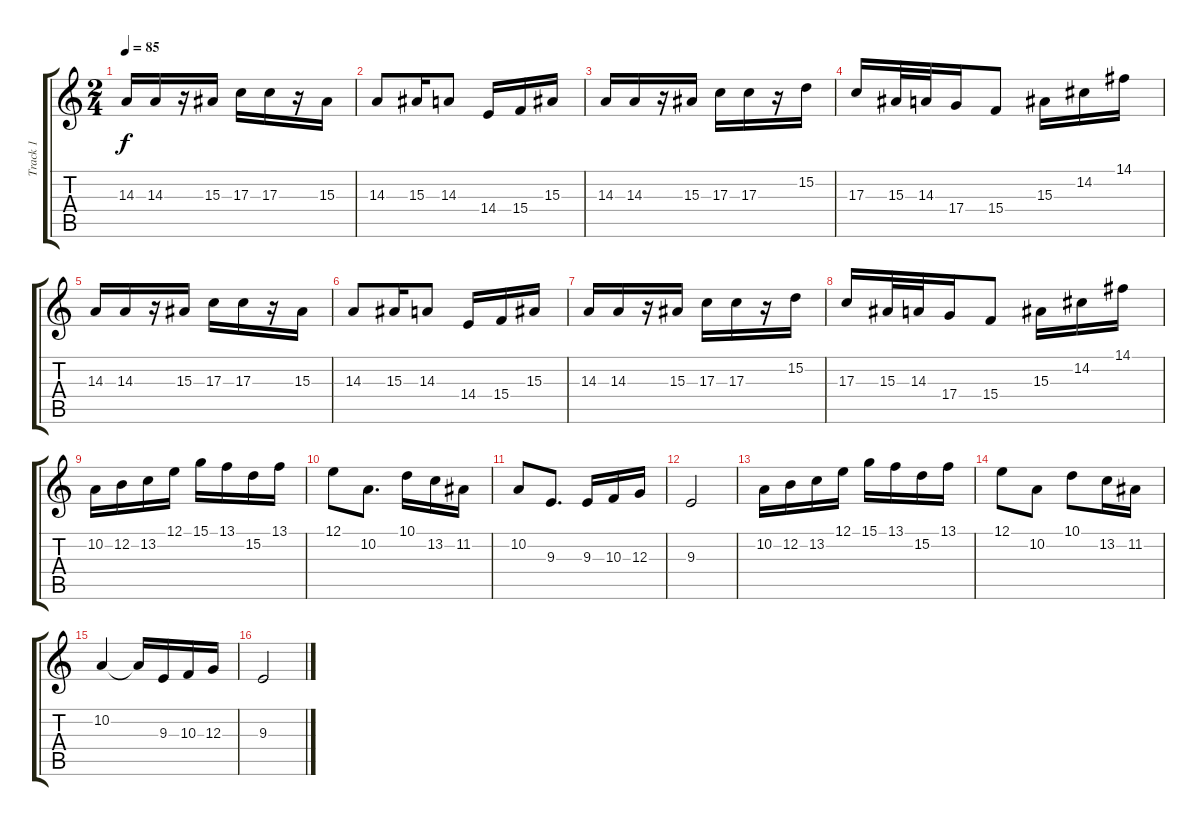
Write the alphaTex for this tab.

\track ("Track 1" "Track 1") {instrument brasssection}
\staff {score tabs}
\tuning (E4 B3 G3 D3 A2 E2) {hide}
\ts (2 4)
\tempo 85
\clef g2
\ks c
14.3.16{dy f} 14.3.16 r.16 15.3.16 17.3.16 17.3.16 r.16 15.3.16 |
14.3.8 15.3.16 14.3.8 14.4.16 15.4.16 15.3.16 |
14.3.16 14.3.16 r.16 15.3.16 17.3.16 17.3.16 r.16 15.2.16 |
17.3.16 15.3.32 14.3.32 17.4.16 15.4.8 15.3.16 14.2.16 14.1.16 |
14.3.16 14.3.16 r.16 15.3.16 17.3.16 17.3.16 r.16 15.3.16 |
14.3.8 15.3.16 14.3.8 14.4.16 15.4.16 15.3.16 |
14.3.16 14.3.16 r.16 15.3.16 17.3.16 17.3.16 r.16 15.2.16 |
17.3.16 15.3.32 14.3.32 17.4.16 15.4.8 15.3.16 14.2.16 14.1.16 |
10.2.16 12.2.16 13.2.16 12.1.16 15.1.16 13.1.16 15.2.16 13.1.16 |
12.1.8 10.2.8{d} 10.1.16 13.2.16 11.2.16 |
10.2.8 9.3.8{d} 9.3.16 10.3.16 12.3.16 |
9.3.2 |
10.2.16 12.2.16 13.2.16 12.1.16 15.1.16 13.1.16 15.2.16 13.1.16 |
12.1.8 10.2.8 10.1.8 13.2.16 11.2.16 |
10.2.4 10.2{t}.16 9.3.16 10.3.16 12.3.16 |
9.3.2
